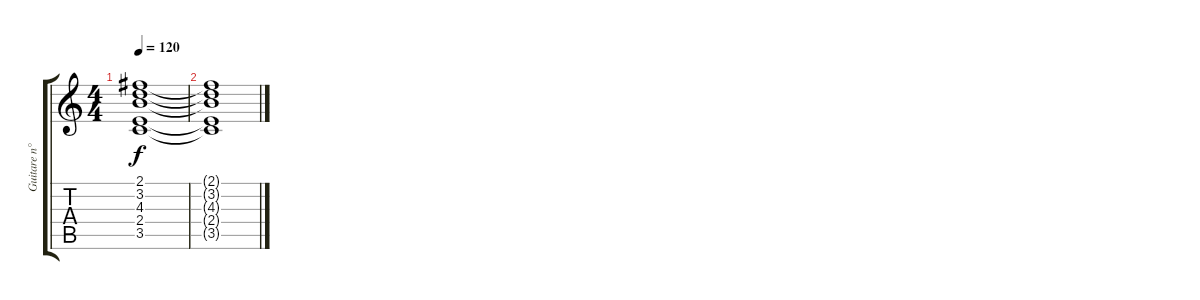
\track ("Guitare n°1" "Guitare n°") {instrument electricguitarjazz}
\staff {score tabs}
\tuning (E4 B3 G3 D3 A2 E2) {hide}
\ts (4 4)
\tempo 120
\clef g2
\ks c
(2.1{t} 3.2{t} 4.3{t} 2.4{t} 3.5{t}).1{dy f} |
(2.1{t} 3.2{t} 4.3{t} 2.4{t} 3.5{t}).1
